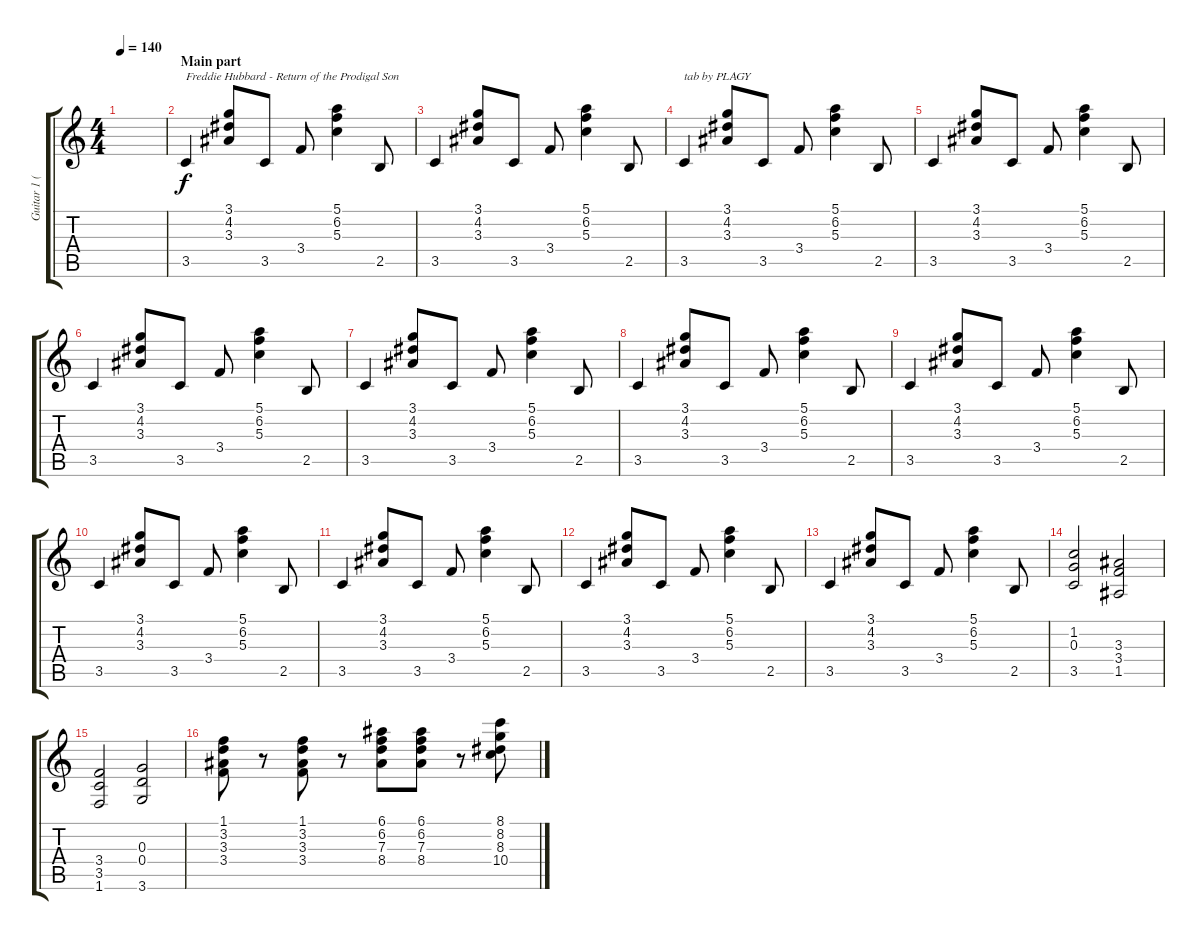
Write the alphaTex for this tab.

\track ("Guitar 1 (rhythm)" "Guitar 1 (") {instrument acousticguitarsteel}
\staff {score tabs}
\tuning (E4 B3 G3 D3 A2 E2) {hide}
\ts (4 4)
\tempo 140
\clef g2
\ks c
|
\section ("" "Main part")
3.5.4{txt "Freddie Hubbard - Return of the Prodigal Son"} (3.1 4.2 3.3).8 3.5.8 3.4.8 (5.1 6.2 5.3).4 2.5.8 |
3.5.4 (3.1 4.2 3.3).8 3.5.8 3.4.8 (5.1 6.2 5.3).4 2.5.8 |
3.5.4{txt "tab by PLAGY"} (3.1 4.2 3.3).8 3.5.8 3.4.8 (5.1 6.2 5.3).4 2.5.8 |
3.5.4 (3.1 4.2 3.3).8 3.5.8 3.4.8 (5.1 6.2 5.3).4 2.5.8 |
3.5.4 (3.1 4.2 3.3).8 3.5.8 3.4.8 (5.1 6.2 5.3).4 2.5.8 |
3.5.4 (3.1 4.2 3.3).8 3.5.8 3.4.8 (5.1 6.2 5.3).4 2.5.8 |
3.5.4 (3.1 4.2 3.3).8 3.5.8 3.4.8 (5.1 6.2 5.3).4 2.5.8 |
3.5.4 (3.1 4.2 3.3).8 3.5.8 3.4.8 (5.1 6.2 5.3).4 2.5.8 |
3.5.4 (3.1 4.2 3.3).8 3.5.8 3.4.8 (5.1 6.2 5.3).4 2.5.8 |
3.5.4 (3.1 4.2 3.3).8 3.5.8 3.4.8 (5.1 6.2 5.3).4 2.5.8 |
3.5.4 (3.1 4.2 3.3).8 3.5.8 3.4.8 (5.1 6.2 5.3).4 2.5.8 |
3.5.4 (3.1 4.2 3.3).8 3.5.8 3.4.8 (5.1 6.2 5.3).4 2.5.8 |
(1.2 0.3 3.5).2 (3.3 3.4 1.5).2 |
(3.4 3.5 1.6).2 (0.3 0.4 3.6).2 |
(1.1 3.2 3.3 3.4).8 r.8 (1.1 3.2 3.3 3.4).8 r.8 (6.1 6.2 7.3 8.4).8 (6.1 6.2 7.3 8.4).8 r.8 (8.1 8.2 8.3 10.4).8
